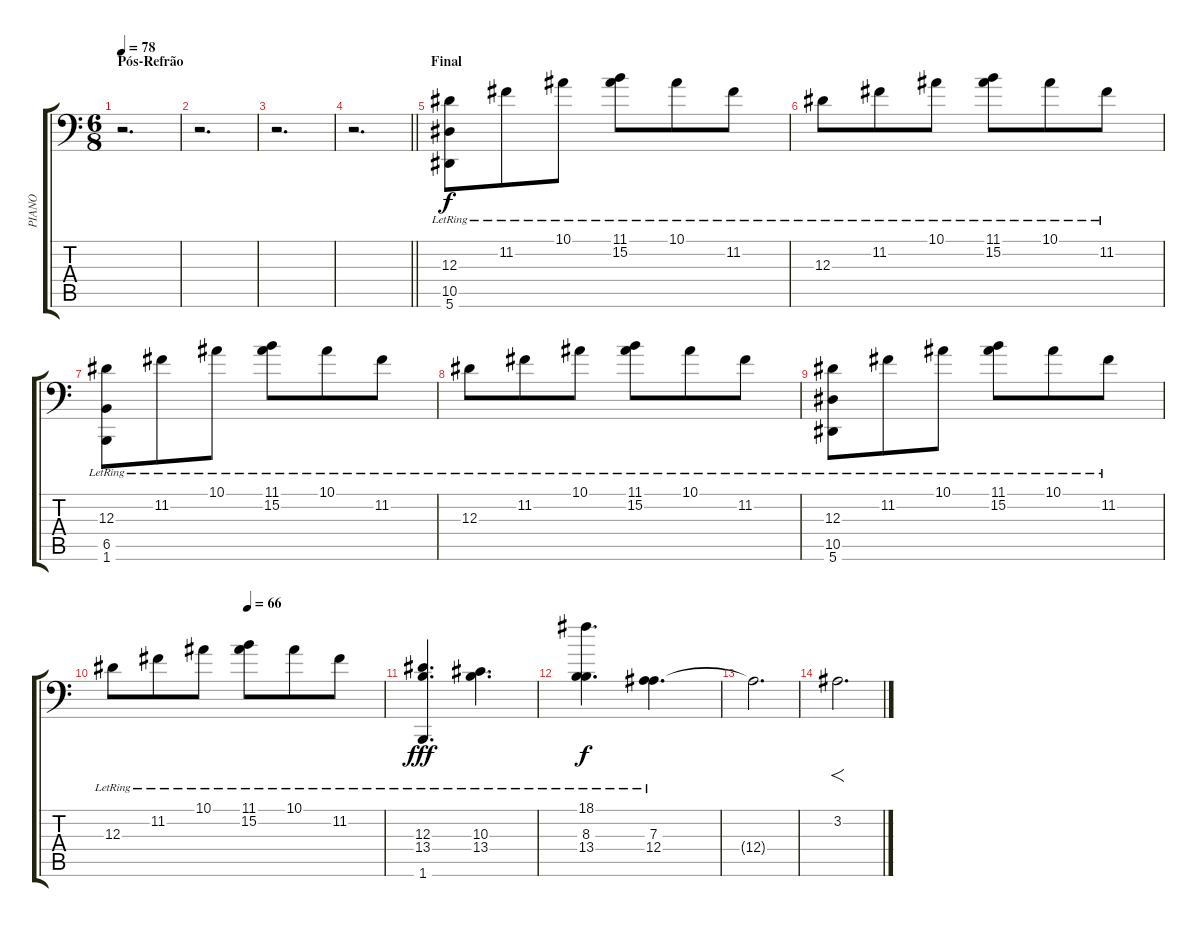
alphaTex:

\track ("PIANO" "PIANO") {instrument brightacousticpiano}
\staff {score tabs}
\tuning (C4 G3 Eb3 Bb2 F2 Bb1) {hide}
\ts (6 8)
\section ("" "Pós-Refrão")
\tempo 78
\clef f4
\ks c
r.2{d dy f} |
r.2{d} |
r.2{d} |
\barLineRight lightlight
r.2{d} |
\section ("" "Final")
(12.3{lr} 10.5{lr} 5.6{lr}).8 11.2{lr}.8 10.1{lr}.8 (11.1{lr} 15.2{lr}).8 10.1{lr}.8 11.2{lr}.8 |
12.3{lr}.8 11.2{lr}.8 10.1{lr}.8 (11.1{lr} 15.2{lr}).8 10.1{lr}.8 11.2{lr}.8 |
(12.3{lr} 6.5{lr} 1.6{lr}).8 11.2{lr}.8 10.1{lr}.8 (11.1{lr} 15.2{lr}).8 10.1{lr}.8 11.2{lr}.8 |
12.3{lr}.8 11.2{lr}.8 10.1{lr}.8 (11.1{lr} 15.2{lr}).8 10.1{lr}.8 11.2{lr}.8 |
(12.3{lr} 10.5{lr} 5.6{lr}).8 11.2{lr}.8 10.1{lr}.8 (11.1{lr} 15.2{lr}).8 10.1{lr}.8 11.2{lr}.8 |
\tempo (66 0.5)
12.3{lr}.8 11.2{lr}.8 10.1{lr}.8 (11.1{lr} 15.2{lr}).8 10.1{lr}.8 11.2{lr}.8 |
(12.3{lr} 13.4{lr} 1.6{lr}).4{d dy fff} (10.3{lr} 13.4{lr}).4{d} |
(18.1{lr} 8.3 13.4{lr}).4{d dy f} (7.3 12.4{lr}).4{d} |
12.4{t}.2{d} |
3.2.2{f d}
